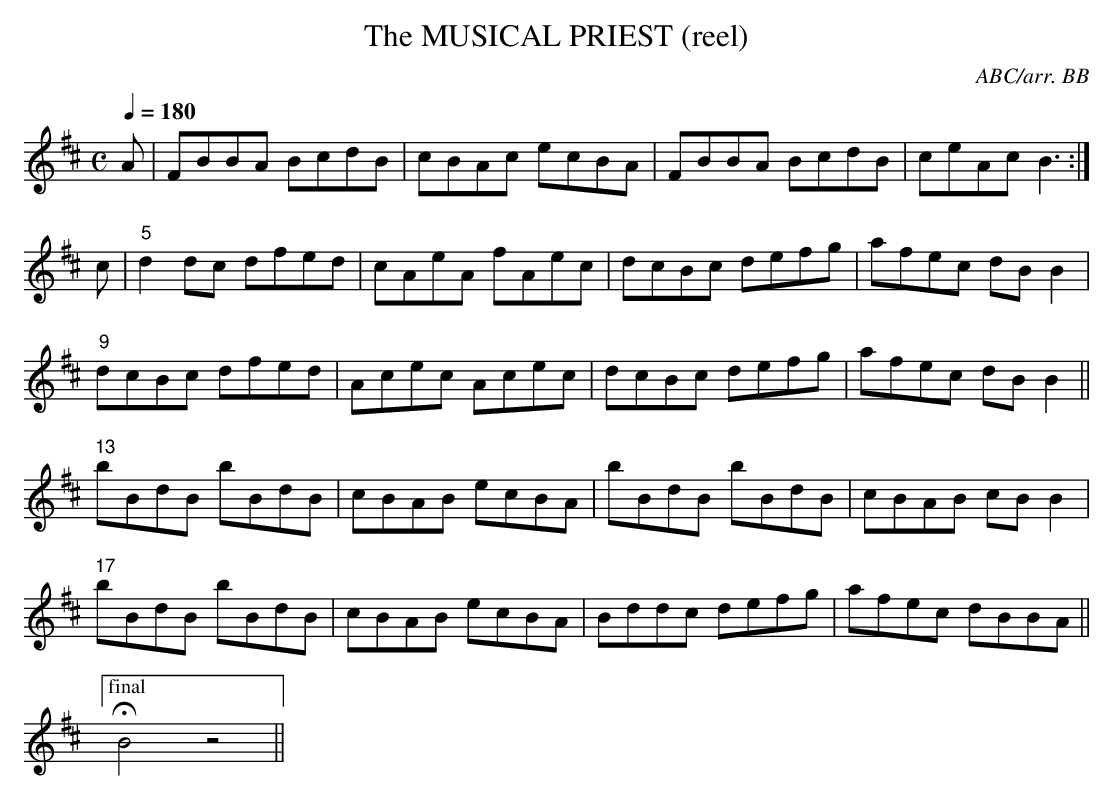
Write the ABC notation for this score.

X:1
T:MUSICAL PRIEST (reel), The
C:ABC/arr. BB
L:1/8
Q:1/4=180
M:C
K:Bm
A|FBBA BcdB|cBAc ecBA|FBBA BcdB|ceAc B3:|
c|"5"d2dc dfed|cAeA fAec|dcBc defg|afec dBB2|
"9"dcBc dfed|Acec Acec|dcBc defg|afec dBB2||
"13"bBdB bBdB|cBAB ecBA|bBdB bBdB|cBAB cBB2|
"17"bBdB bBdB|cBAB ecBA|Bddc defg|afec dBBA||
["final"HB4z4||
